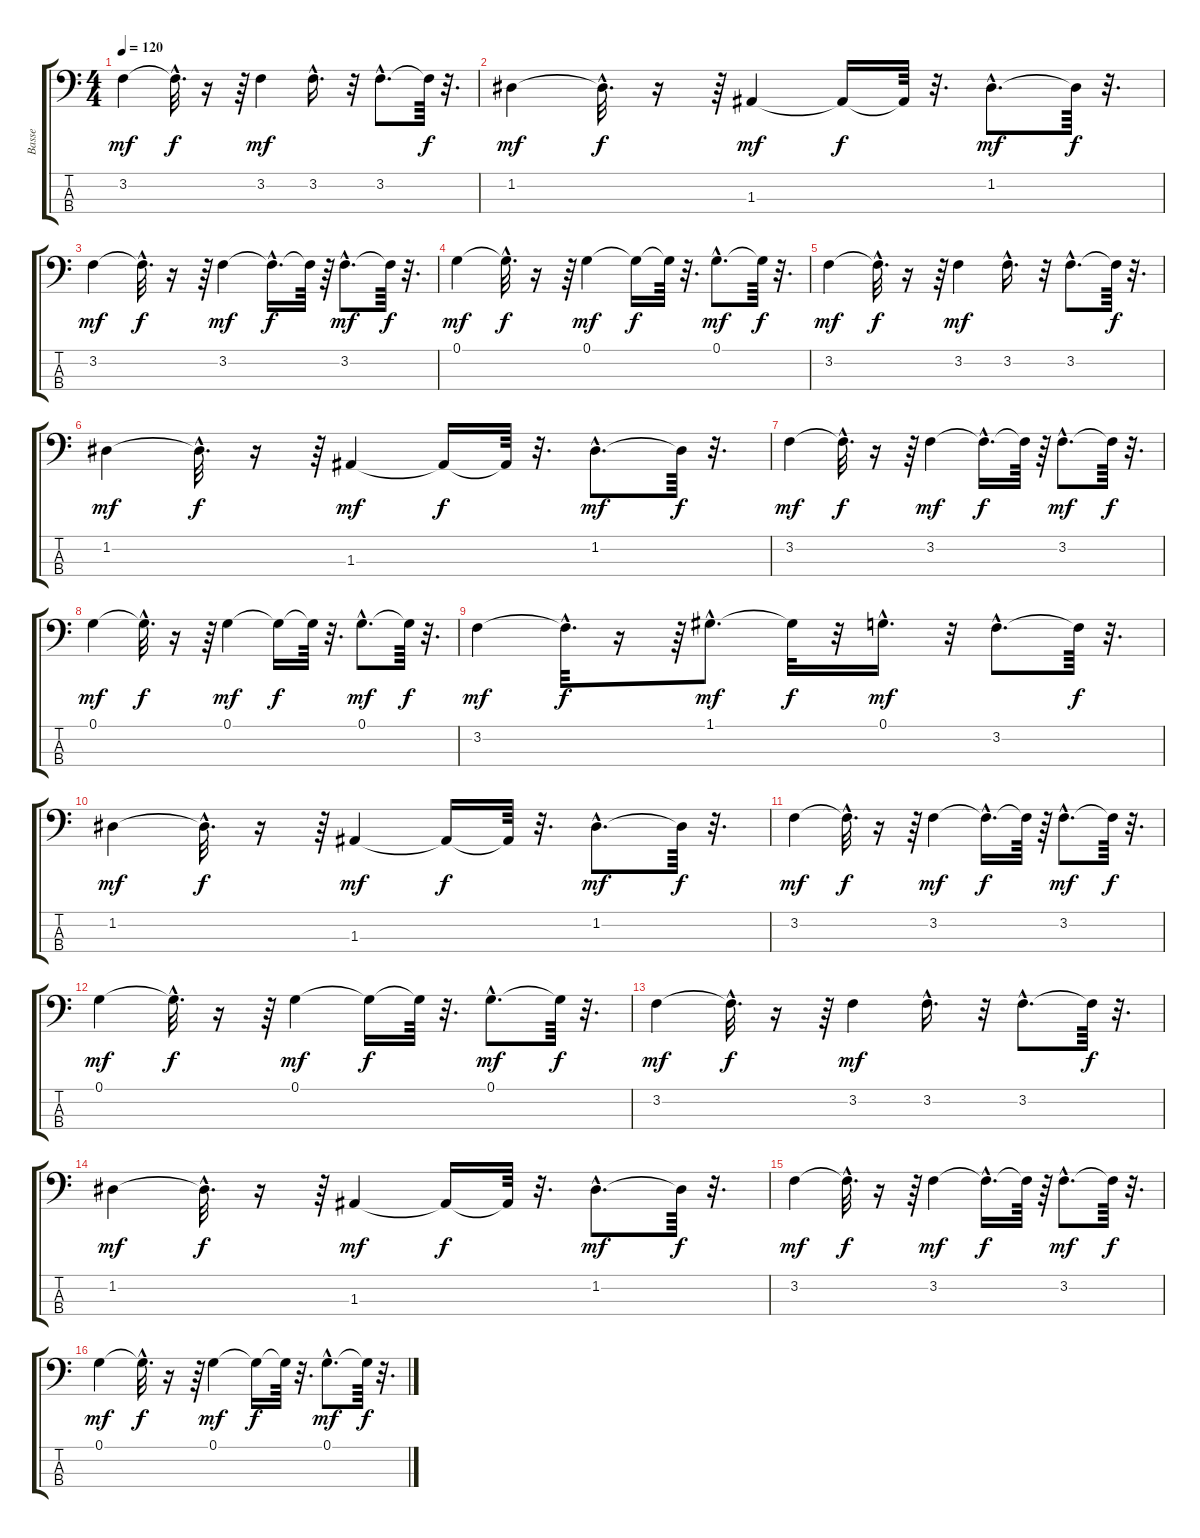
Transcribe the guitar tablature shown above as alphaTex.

\track ("Basse" "Basse") {instrument acousticbass}
\staff {score tabs}
\tuning (G2 D2 A1 E1) {hide}
\ts (4 4)
\tempo 120
\clef f4
\ks c
3.2.4{dy mf} 3.2{hac t}.32{d dy f} r.16 r.64 3.2.4{dy mf} 3.2{hac}.16{d} r.32 3.2{hac}.8{d} 3.2{t}.64{dy f} r.32{d} |
1.2.4{dy mf} 1.2{hac t}.32{d dy f} r.16 r.64 1.3.4{dy mf} 1.3{t}.16{dy f} 1.3{t}.64 r.32{d} 1.2{hac}.8{d dy mf} 1.2{t}.64{dy f} r.32{d} |
3.2.4{dy mf} 3.2{hac t}.32{d dy f} r.16 r.64 3.2.4{dy mf} 3.2{hac t}.16{d dy f} 3.2{t}.64 r.64 3.2{hac}.8{d dy mf} 3.2{t}.64{dy f} r.32{d} |
0.1.4{dy mf} 0.1{hac t}.32{d dy f} r.16 r.64 0.1.4{dy mf} 0.1{t}.16{dy f} 0.1{t}.64 r.32{d} 0.1{hac}.8{d dy mf} 0.1{t}.64{dy f} r.32{d} |
3.2.4{dy mf} 3.2{hac t}.32{d dy f} r.16 r.64 3.2.4{dy mf} 3.2{hac}.16{d} r.32 3.2{hac}.8{d} 3.2{t}.64{dy f} r.32{d} |
1.2.4{dy mf} 1.2{hac t}.32{d dy f} r.16 r.64 1.3.4{dy mf} 1.3{t}.16{dy f} 1.3{t}.64 r.32{d} 1.2{hac}.8{d dy mf} 1.2{t}.64{dy f} r.32{d} |
3.2.4{dy mf} 3.2{hac t}.32{d dy f} r.16 r.64 3.2.4{dy mf} 3.2{hac t}.16{d dy f} 3.2{t}.64 r.64 3.2{hac}.8{d dy mf} 3.2{t}.64{dy f} r.32{d} |
0.1.4{dy mf} 0.1{hac t}.32{d dy f} r.16 r.64 0.1.4{dy mf} 0.1{t}.16{dy f} 0.1{t}.64 r.32{d} 0.1{hac}.8{d dy mf} 0.1{t}.64{dy f} r.32{d} |
3.2.4{dy mf} 3.2{hac t}.32{d dy f} r.16 r.64 1.1{hac}.8{d dy mf} 1.1{t}.32{dy f} r.32 0.1{hac}.16{d dy mf} r.32 3.2{hac}.8{d} 3.2{t}.64{dy f} r.32{d} |
1.2.4{dy mf} 1.2{hac t}.32{d dy f} r.16 r.64 1.3.4{dy mf} 1.3{t}.16{dy f} 1.3{t}.64 r.32{d} 1.2{hac}.8{d dy mf} 1.2{t}.64{dy f} r.32{d} |
3.2.4{dy mf} 3.2{hac t}.32{d dy f} r.16 r.64 3.2.4{dy mf} 3.2{hac t}.16{d dy f} 3.2{t}.64 r.64 3.2{hac}.8{d dy mf} 3.2{t}.64{dy f} r.32{d} |
0.1.4{dy mf} 0.1{hac t}.32{d dy f} r.16 r.64 0.1.4{dy mf} 0.1{t}.16{dy f} 0.1{t}.64 r.32{d} 0.1{hac}.8{d dy mf} 0.1{t}.64{dy f} r.32{d} |
3.2.4{dy mf} 3.2{hac t}.32{d dy f} r.16 r.64 3.2.4{dy mf} 3.2{hac}.16{d} r.32 3.2{hac}.8{d} 3.2{t}.64{dy f} r.32{d} |
1.2.4{dy mf} 1.2{hac t}.32{d dy f} r.16 r.64 1.3.4{dy mf} 1.3{t}.16{dy f} 1.3{t}.64 r.32{d} 1.2{hac}.8{d dy mf} 1.2{t}.64{dy f} r.32{d} |
3.2.4{dy mf} 3.2{hac t}.32{d dy f} r.16 r.64 3.2.4{dy mf} 3.2{hac t}.16{d dy f} 3.2{t}.64 r.64 3.2{hac}.8{d dy mf} 3.2{t}.64{dy f} r.32{d} |
0.1.4{dy mf} 0.1{hac t}.32{d dy f} r.16 r.64 0.1.4{dy mf} 0.1{t}.16{dy f} 0.1{t}.64 r.32{d} 0.1{hac}.8{d dy mf} 0.1{t}.64{dy f} r.32{d}
